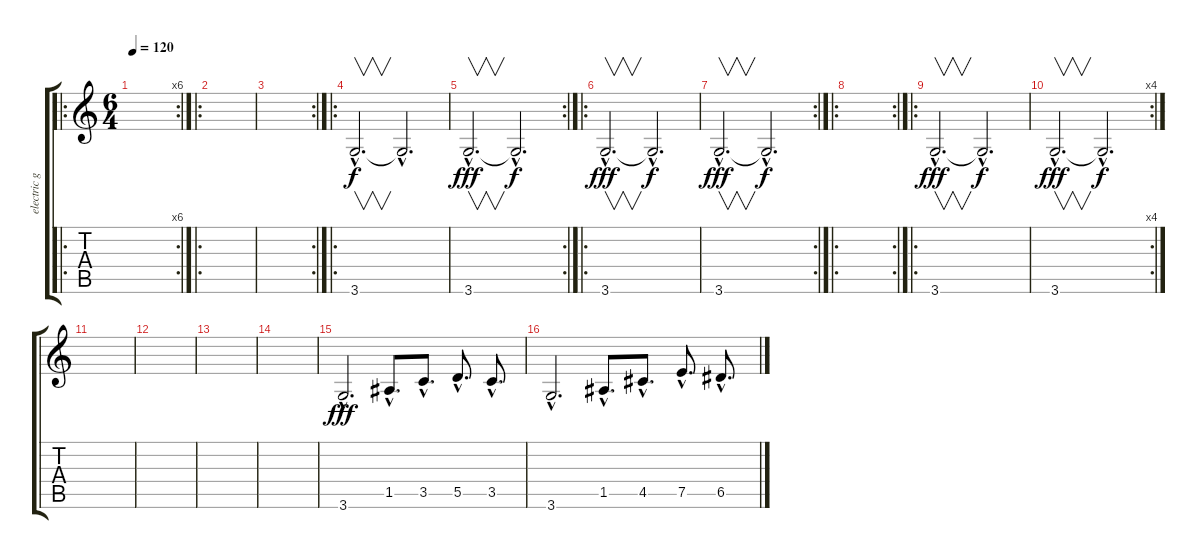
\track ("electric guitar 1" "electric g") {instrument overdrivenguitar}
\staff {score tabs}
\tuning (E4 B3 G3 D3 A2 E2) {hide}
\ro
\rc 6
\ts (6 4)
\tempo 120
\clef g2
\ks c
|
\ro
|
\rc 2
|
\ro
3.6{hac}.2{v d} 3.6{hac t}.2{d dy f} |
\rc 2
3.6{hac}.2{v d dy fff} 3.6{hac t}.2{d dy f} |
\ro
3.6{hac}.2{v d dy fff} 3.6{hac t}.2{d dy f} |
\rc 2
3.6{hac}.2{v d dy fff} 3.6{hac t}.2{d dy f} |
\ro
\rc 2
|
\ro
3.6{hac}.2{v d dy fff} 3.6{hac t}.2{d dy f} |
\rc 4
3.6{hac}.2{v d dy fff} 3.6{hac t}.2{d dy f} |
|
|
|
|
3.6{hac}.2{d dy fff} 1.5{hac}.8{d} 3.5{hac}.8{d} 5.5{hac}.8{d} 3.5{hac}.8{d} |
3.6{hac}.2{d} 1.5{hac}.8{d} 4.5{hac}.8{d} 7.5{hac}.8{d} 6.5{hac}.8{d}
